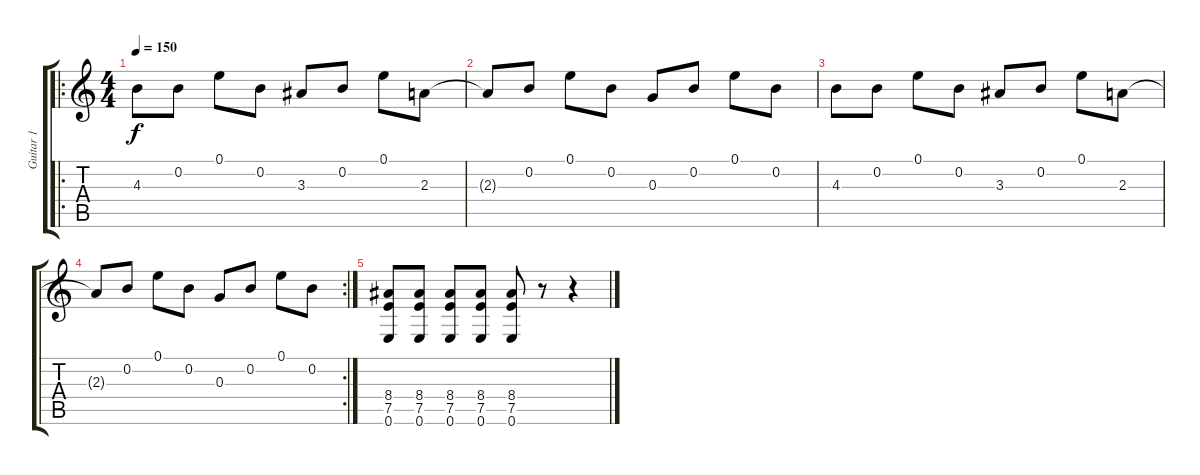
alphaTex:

\track ("Guitar 1" "Guitar 1") {instrument overdrivenguitar}
\staff {score tabs}
\tuning (E4 B3 G3 D3 A2 E2) {hide}
\ro
\ts (4 4)
\tempo 150
\clef g2
\ks c
4.3.8{dy f volume 11} 0.2.8 0.1.8 0.2.8 3.3.8 0.2.8 0.1.8 2.3.8 |
2.3{t}.8 0.2.8 0.1.8 0.2.8 0.3.8 0.2.8 0.1.8 0.2.8 |
4.3.8 0.2.8 0.1.8 0.2.8 3.3.8 0.2.8 0.1.8 2.3.8 |
\rc 2
2.3{t}.8 0.2.8 0.1.8 0.2.8 0.3.8 0.2.8 0.1.8 0.2.8 |
(8.4 7.5 0.6).8 (8.4 7.5 0.6).8 (8.4 7.5 0.6).8 (8.4 7.5 0.6).8 (8.4 7.5 0.6).8 r.8 r.4
